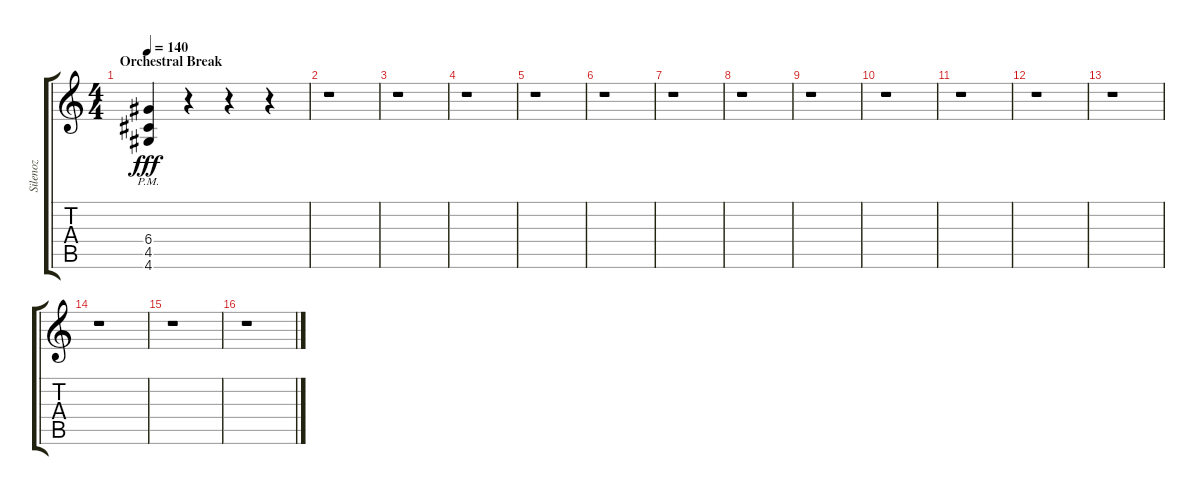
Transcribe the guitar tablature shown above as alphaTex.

\track ("Silenoz" "Silenoz") {instrument distortionguitar}
\staff {score tabs}
\tuning (E4 B3 G3 D3 A2 E2) {hide}
\ts (4 4)
\section ("" "Orchestral Break")
\tempo 140
\clef g2
\ks c
(6.4{pm} 4.5{pm} 4.6{pm}).4{dy fff} r.4 r.4 r.4 |
r.1 |
r.1 |
r.1 |
r.1 |
r.1 |
r.1 |
r.1 |
r.1 |
r.1 |
r.1 |
r.1 |
r.1 |
r.1 |
r.1 |
r.1
